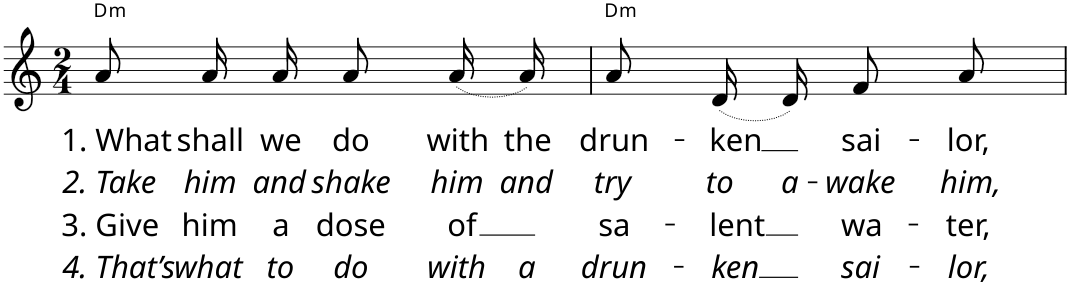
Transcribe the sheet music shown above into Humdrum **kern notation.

**kern	**text	**text	**text	**text	**harte
*part1	*part1	*part1	*part1	*part1	*part1
*staff1	*staff1	*staff1	*staff1	*staff1	*
*I"P1	*	*	*	*	*
*clefG2	*	*	*	*	*
*k[]	*	*	*	*	*
*M2/4	*	*	*	*	*
=1	=1	=1	=1	=1	=1
!	!LO:LY:b	!LO:LY:b	!LO:LY:b	!LO:LY:b	!LO:H:kt=m
8a/L	1. What	2. Take	3. Give	4. That’s	D:min
!	!LO:LY:b	!LO:LY:b	!LO:LY:b	!LO:LY:b	!
16a/L	shall	him	him	what	.
!	!LO:LY:b	!LO:LY:b	!LO:LY:b	!LO:LY:b	!
16a/JJ	we	and	a	to	.
!	!LO:LY:b	!LO:LY:b	!LO:LY:b	!LO:LY:b	!
8a/L	do	shake	dose	do	.
!	!LO:LY:b	!LO:LY:b	!LO:LY:b	!LO:LY:b	!
(16a/L	with	him	of	with	.
!	!LO:LY:b	!LO:LY:b	!	!LO:LY:b	!
16a/JJ)	the	and	.	a	.
=2	=2	=2	=2	=2	=2
!	!LO:LY:b	!LO:LY:b	!LO:LY:b	!LO:LY:b	!LO:H:kt=m
8a/L	drun-	try	sa-	drun-	D:min
!	!LO:LY:b	!LO:LY:b	!LO:LY:b	!LO:LY:b	!
(16d/L	-ken	to	-lent	-ken	.
!	!	!LO:LY:b	!	!	!
16d/JJ)	.	a-	.	.	.
!	!LO:LY:b	!LO:LY:b	!LO:LY:b	!LO:LY:b	!
8f/L	sai-	-wake	wa-	sai-	.
!	!LO:LY:b	!LO:LY:b	!LO:LY:b	!LO:LY:b	!
8a/J	-lor,	him,	-ter,	-lor,	.
=	=	=	=	=	=
*-	*-	*-	*-	*-	*-
